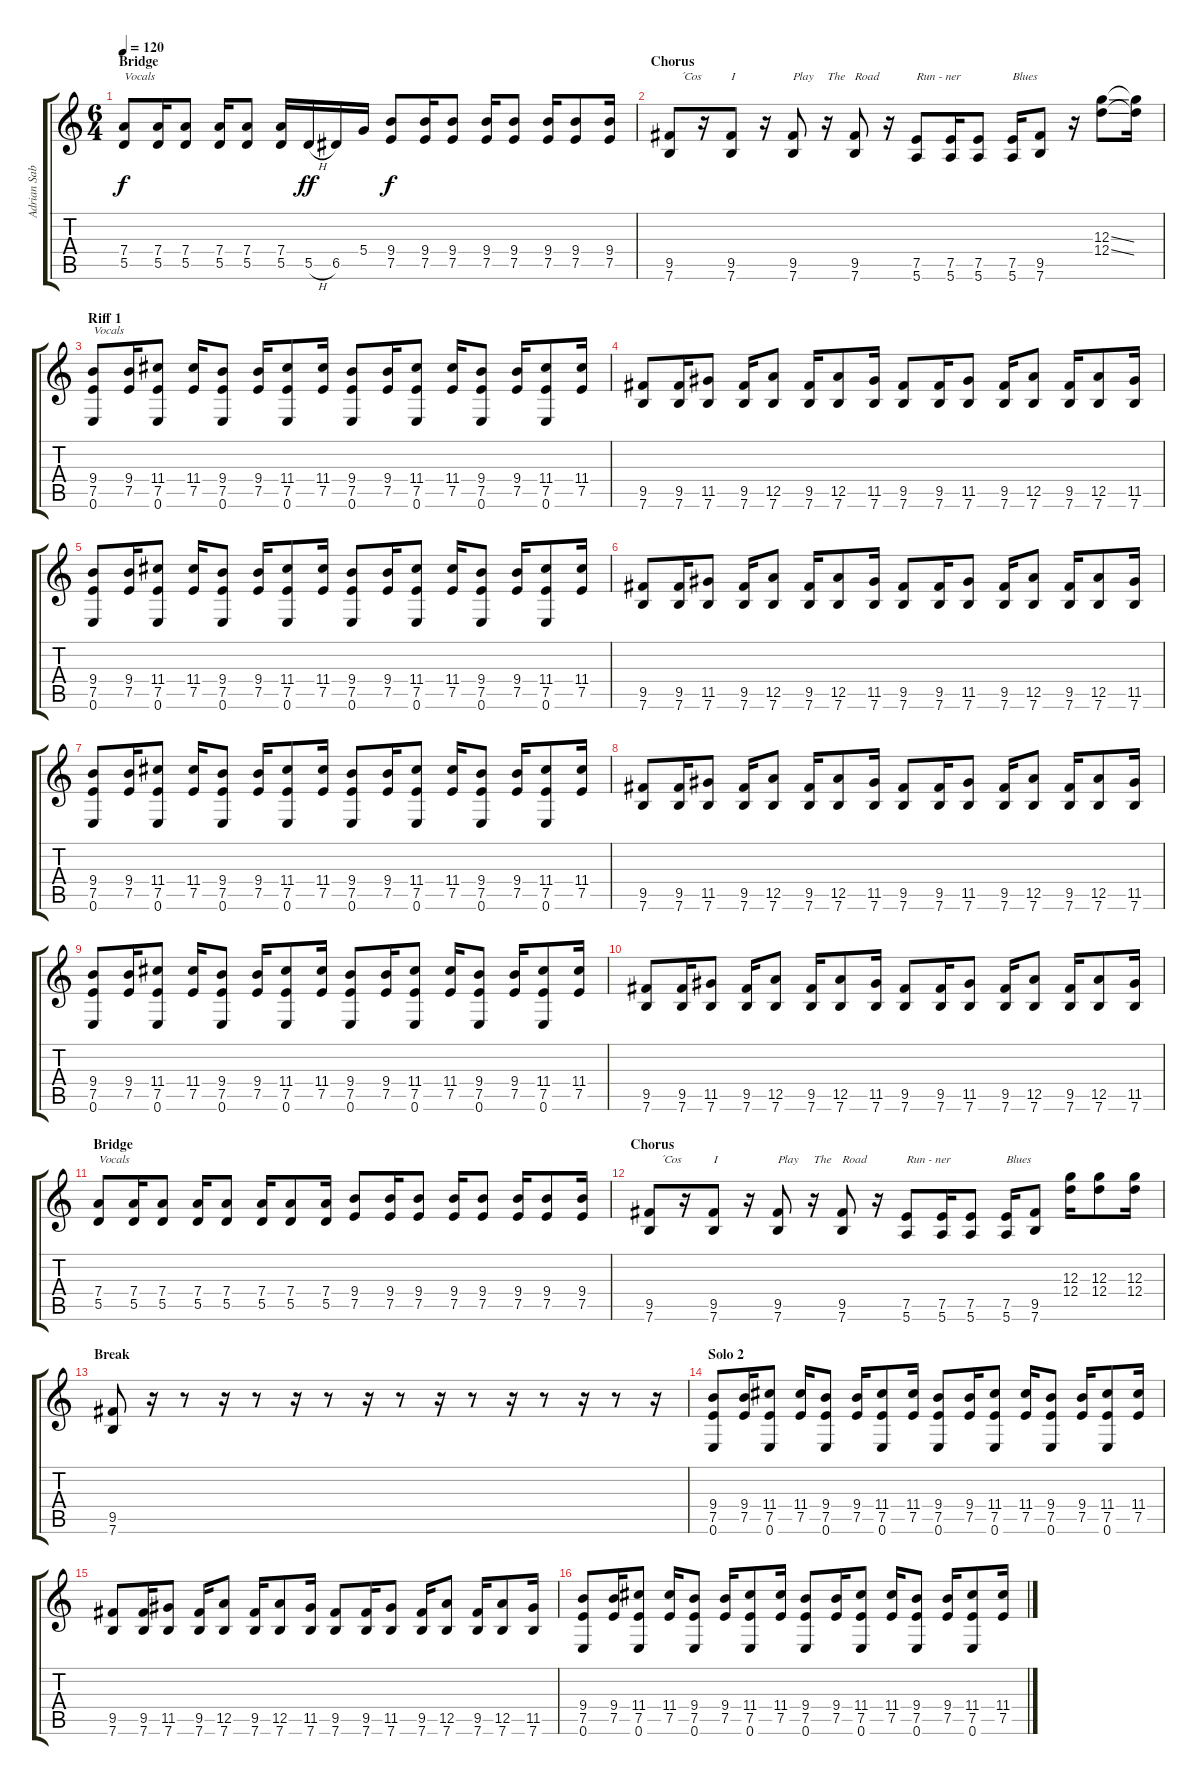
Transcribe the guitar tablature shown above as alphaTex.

\track ("Adrian Sabbath" "Adrian Sab") {instrument acousticguitarsteel}
\staff {score tabs}
\tuning (E4 B3 G3 D3 A2 E2) {hide}
\ts (6 4)
\section ("" "Bridge")
\tempo 120
\clef g2
\ks c
(7.4 5.5).8{txt "Vocals" dy f} (7.4 5.5).16 (7.4 5.5).8 (7.4 5.5).16 (7.4 5.5).8 (7.4 5.5).16 5.5{h}.16{dy ff} 6.5.16 5.4.16 (9.4 7.5).8{dy f} (9.4 7.5).16 (9.4 7.5).8 (9.4 7.5).16 (9.4 7.5).8 (9.4 7.5).16 (9.4 7.5).8 (9.4 7.5).16 |
\section ("" "Chorus")
(9.5 7.6).8{txt "    ´Cos"} r.16 (9.5 7.6).8{txt "I"} r.16 (9.5 7.6).8{txt "Play"} r.16{txt "The"} (9.5 7.6).8{txt "Road"} r.16 (7.5 5.6).8{txt "Run - ner"} (7.5 5.6).16 (7.5 5.6).8 (7.5 5.6).16{txt "Blues"} (9.5 7.6).8 r.16 (12.3{ss} 12.4{ss}).8 (12.3{t} 12.4{t}).16 |
\section ("" "Riff 1")
(9.4 7.5 0.6).8{txt "Vocals"} (9.4 7.5).16 (11.4 7.5 0.6).8 (11.4 7.5).16 (9.4 7.5 0.6).8 (9.4 7.5).16 (11.4 7.5 0.6).8 (11.4 7.5).16 (9.4 7.5 0.6).8 (9.4 7.5).16 (11.4 7.5 0.6).8 (11.4 7.5).16 (9.4 7.5 0.6).8 (9.4 7.5).16 (11.4 7.5 0.6).8 (11.4 7.5).16 |
(9.5 7.6).8 (9.5 7.6).16 (11.5 7.6).8 (9.5 7.6).16 (12.5 7.6).8 (9.5 7.6).16 (12.5 7.6).8 (11.5 7.6).16 (9.5 7.6).8 (9.5 7.6).16 (11.5 7.6).8 (9.5 7.6).16 (12.5 7.6).8 (9.5 7.6).16 (12.5 7.6).8 (11.5 7.6).16 |
(9.4 7.5 0.6).8 (9.4 7.5).16 (11.4 7.5 0.6).8 (11.4 7.5).16 (9.4 7.5 0.6).8 (9.4 7.5).16 (11.4 7.5 0.6).8 (11.4 7.5).16 (9.4 7.5 0.6).8 (9.4 7.5).16 (11.4 7.5 0.6).8 (11.4 7.5).16 (9.4 7.5 0.6).8 (9.4 7.5).16 (11.4 7.5 0.6).8 (11.4 7.5).16 |
(9.5 7.6).8 (9.5 7.6).16 (11.5 7.6).8 (9.5 7.6).16 (12.5 7.6).8 (9.5 7.6).16 (12.5 7.6).8 (11.5 7.6).16 (9.5 7.6).8 (9.5 7.6).16 (11.5 7.6).8 (9.5 7.6).16 (12.5 7.6).8 (9.5 7.6).16 (12.5 7.6).8 (11.5 7.6).16 |
(9.4 7.5 0.6).8 (9.4 7.5).16 (11.4 7.5 0.6).8 (11.4 7.5).16 (9.4 7.5 0.6).8 (9.4 7.5).16 (11.4 7.5 0.6).8 (11.4 7.5).16 (9.4 7.5 0.6).8 (9.4 7.5).16 (11.4 7.5 0.6).8 (11.4 7.5).16 (9.4 7.5 0.6).8 (9.4 7.5).16 (11.4 7.5 0.6).8 (11.4 7.5).16 |
(9.5 7.6).8 (9.5 7.6).16 (11.5 7.6).8 (9.5 7.6).16 (12.5 7.6).8 (9.5 7.6).16 (12.5 7.6).8 (11.5 7.6).16 (9.5 7.6).8 (9.5 7.6).16 (11.5 7.6).8 (9.5 7.6).16 (12.5 7.6).8 (9.5 7.6).16 (12.5 7.6).8 (11.5 7.6).16 |
(9.4 7.5 0.6).8 (9.4 7.5).16 (11.4 7.5 0.6).8 (11.4 7.5).16 (9.4 7.5 0.6).8 (9.4 7.5).16 (11.4 7.5 0.6).8 (11.4 7.5).16 (9.4 7.5 0.6).8 (9.4 7.5).16 (11.4 7.5 0.6).8 (11.4 7.5).16 (9.4 7.5 0.6).8 (9.4 7.5).16 (11.4 7.5 0.6).8 (11.4 7.5).16 |
(9.5 7.6).8 (9.5 7.6).16 (11.5 7.6).8 (9.5 7.6).16 (12.5 7.6).8 (9.5 7.6).16 (12.5 7.6).8 (11.5 7.6).16 (9.5 7.6).8 (9.5 7.6).16 (11.5 7.6).8 (9.5 7.6).16 (12.5 7.6).8 (9.5 7.6).16 (12.5 7.6).8 (11.5 7.6).16 |
\section ("" "Bridge")
(7.4 5.5).8{txt "Vocals"} (7.4 5.5).16 (7.4 5.5).8 (7.4 5.5).16 (7.4 5.5).8 (7.4 5.5).16 (7.4 5.5).8 (7.4 5.5).16 (9.4 7.5).8 (9.4 7.5).16 (9.4 7.5).8 (9.4 7.5).16 (9.4 7.5).8 (9.4 7.5).16 (9.4 7.5).8 (9.4 7.5).16 |
\section ("" "Chorus")
(9.5 7.6).8{txt "    ´Cos"} r.16 (9.5 7.6).8{txt "I"} r.16 (9.5 7.6).8{txt "Play"} r.16{txt "The"} (9.5 7.6).8{txt "Road"} r.16 (7.5 5.6).8{txt "Run - ner"} (7.5 5.6).16 (7.5 5.6).8 (7.5 5.6).16{txt "Blues"} (9.5 7.6).8 (12.3 12.4).16 (12.3 12.4).8 (12.3 12.4).16 |
\section ("" "Break")
(9.5 7.6).8 r.16 r.8 r.16 r.8 r.16 r.8 r.16 r.8 r.16 r.8 r.16 r.8 r.16 r.8 r.16 |
\section ("" "Solo 2")
(9.4 7.5 0.6).8 (9.4 7.5).16 (11.4 7.5 0.6).8 (11.4 7.5).16 (9.4 7.5 0.6).8 (9.4 7.5).16 (11.4 7.5 0.6).8 (11.4 7.5).16 (9.4 7.5 0.6).8 (9.4 7.5).16 (11.4 7.5 0.6).8 (11.4 7.5).16 (9.4 7.5 0.6).8 (9.4 7.5).16 (11.4 7.5 0.6).8 (11.4 7.5).16 |
(9.5 7.6).8 (9.5 7.6).16 (11.5 7.6).8 (9.5 7.6).16 (12.5 7.6).8 (9.5 7.6).16 (12.5 7.6).8 (11.5 7.6).16 (9.5 7.6).8 (9.5 7.6).16 (11.5 7.6).8 (9.5 7.6).16 (12.5 7.6).8 (9.5 7.6).16 (12.5 7.6).8 (11.5 7.6).16 |
(9.4 7.5 0.6).8 (9.4 7.5).16 (11.4 7.5 0.6).8 (11.4 7.5).16 (9.4 7.5 0.6).8 (9.4 7.5).16 (11.4 7.5 0.6).8 (11.4 7.5).16 (9.4 7.5 0.6).8 (9.4 7.5).16 (11.4 7.5 0.6).8 (11.4 7.5).16 (9.4 7.5 0.6).8 (9.4 7.5).16 (11.4 7.5 0.6).8 (11.4 7.5).16
